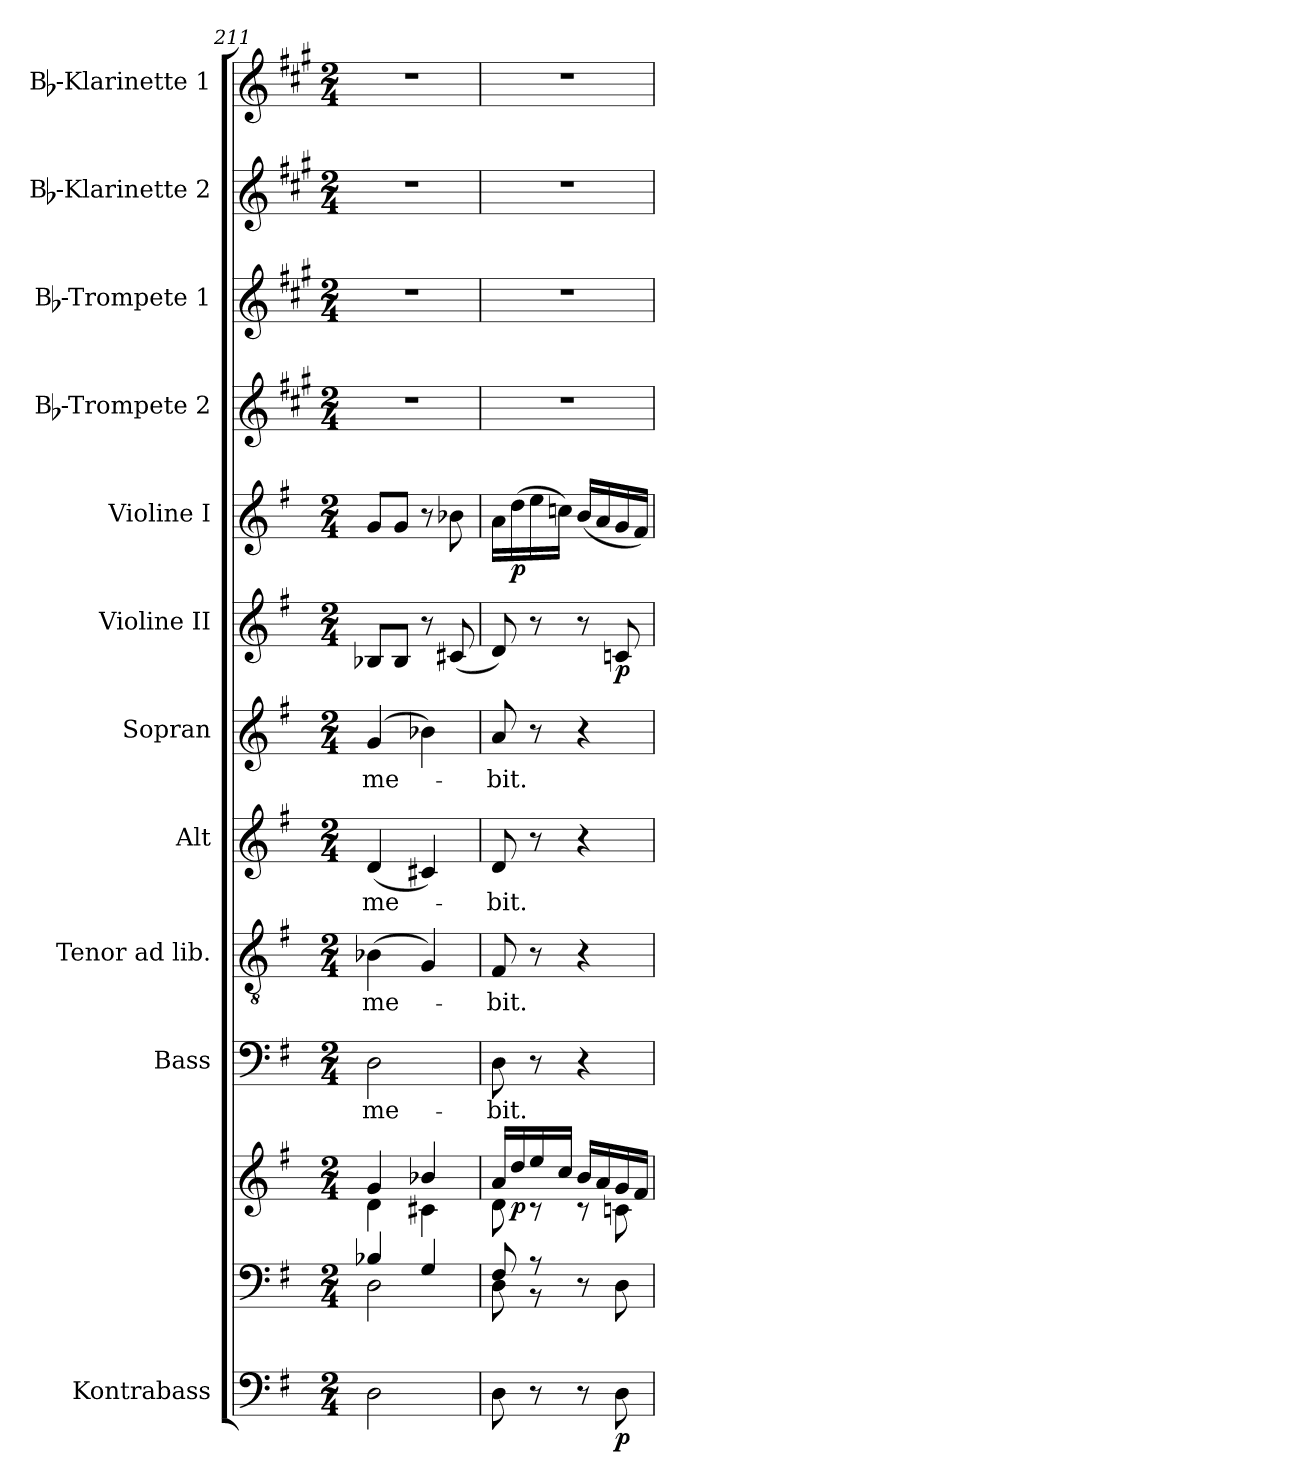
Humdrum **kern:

**kern	**dynam	**kern	**kern	**dynam	**kern	**text	**kern	**text	**kern	**text	**kern	**text	**kern	**dynam	**kern	**dynam	**kern	**kern	**kern	**kern
*part12	*part12	*part11	*part11	*part11	*part10	*part10	*part9	*part9	*part8	*part8	*part7	*part7	*part6	*part6	*part5	*part5	*part4	*part3	*part2	*part1
*staff13	*staff13	*staff12	*staff11	*staff11/12	*staff10	*staff10	*staff9	*staff9	*staff8	*staff8	*staff7	*staff7	*staff6	*staff6	*staff5	*staff5	*staff4	*staff3	*staff2	*staff1
*I"Kontrabass	*	*	*	*	*I"Bass	*	*I"Tenor ad lib.	*	*I"Alt	*	*I"Sopran	*	*I"Violine II	*	*I"Violine I	*	*I"Bb-Trompete 2	*I"Bb-Trompete 1	*I"Bb-Klarinette 2	*I"Bb-Klarinette 1
*I'Kb.	*	*	*	*	*I'B.	*	*I'T.	*	*I'A.	*	*I'S.	*	*I'Vl. II	*	*I'Vl. I	*	*I'Bb Trp. 2	*I'Bb Trp. 1	*I'Bb Kl. 2	*I'Bb Kl. 1
*clefF4	*	*clefF4	*clefG2	*	*clefF4	*	*clefGv2	*	*clefG2	*	*clefG2	*	*clefG2	*	*clefG2	*	*clefG2	*clefG2	*clefG2	*clefG2
*ITrd7c12	*	*	*	*	*	*	*	*	*	*	*	*	*	*	*	*	*ITrd1c2	*ITrd1c2	*ITrd1c2	*ITrd1c2
*k[f#]	*	*k[f#]	*k[f#]	*	*k[f#]	*	*k[f#]	*	*k[f#]	*	*k[f#]	*	*k[f#]	*	*k[f#]	*	*k[f#]	*k[f#]	*k[f#]	*k[f#]
*G:	*	*G:	*G:	*	*G:	*	*G:	*	*G:	*	*G:	*	*G:	*	*G:	*	*G:	*G:	*G:	*G:
*M2/4	*	*M2/4	*M2/4	*	*M2/4	*	*M2/4	*	*M2/4	*	*M2/4	*	*M2/4	*	*M2/4	*	*M2/4	*M2/4	*M2/4	*M2/4
=211	=211	=211	=211	=211	=211	=211	=211	=211	=211	=211	=211	=211	=211	=211	=211	=211	=211	=211	=211	=211
*	*	*^	*^	*	*	*	*	*	*	*	*	*	*	*	*	*	*	*	*	*
!	!	!	!	!	!	!	!	!LO:LY:b	!	!LO:LY:b	!	!LO:LY:b	!	!LO:LY:b	!	!	!	!	!	!	!	!
2DD\	.	4B-X/	2D\	4g/	4d\	.	2D\	-me-	(>4B-X\	-me-	(<4d/	-me-	(4g/	-me-	8B-X/L	.	8g/L	.	2r	2r	2r	2r
.	.	.	.	.	.	.	.	.	.	.	.	.	.	.	8B-/J	.	8g/J	.	.	.	.	.
.	.	4G/	.	4b-X/	4c#X\	.	.	.	4G/)	.	4c#X/)	.	4b-X\)	.	8r	.	8r	.	.	.	.	.
.	.	.	.	.	.	.	.	.	.	.	.	.	.	.	(<8c#X/	.	8b-X\	.	.	.	.	.
=212	=212	=212	=212	=212	=212	=212	=212	=212	=212	=212	=212	=212	=212	=212	=212	=212	=212	=212	=212	=212	=212	=212
!	!	!	!	!	!	!	!	!LO:LY:b	!	!LO:LY:b	!	!LO:LY:b	!	!LO:LY:b	!	!	!	!	!	!	!	!
8DD\	.	8F#/	8D\	16a/LL	8d\	.	8D\	-bit.	8F#/	-bit.	8d/	-bit.	8a/	-bit.	8d/)	.	16a\LL	.	2r	2r	2r	2r
!	!	!	!	!	!	!LO:DY:b	!	!	!	!	!	!	!	!	!	!	!	!LO:DY:b	!	!	!	!
.	.	.	.	16dd/	.	p	.	.	.	.	.	.	.	.	.	.	(>16dd\	p	.	.	.	.
8r	.	8r	8r	16ee/	8rc	.	8r	.	8r	.	8r	.	8r	.	8r	.	16ee\	.	.	.	.	.
.	.	.	.	16cc/JJ	.	.	.	.	.	.	.	.	.	.	.	.	16ccn\JJ)	.	.	.	.	.
8r	.	4ryy	8r	16b/LL	8rc	.	4r	.	4r	.	4r	.	4r	.	8r	.	(<16b/LL	.	.	.	.	.
.	.	.	.	16a/	.	.	.	.	.	.	.	.	.	.	.	.	16a/	.	.	.	.	.
!	!LO:DY:b	!	!	!	!	!	!	!	!	!	!	!	!	!	!	!LO:DY:b	!	!	!	!	!	!
8DD\	p	.	8D\	16g/	8cn\	.	.	.	.	.	.	.	.	.	8cn/	p	16g/	.	.	.	.	.
.	.	.	.	16f#/JJ	.	.	.	.	.	.	.	.	.	.	.	.	16f#/JJ)	.	.	.	.	.
*	*	*v	*v	*	*	*	*	*	*	*	*	*	*	*	*	*	*	*	*	*	*	*
*	*	*	*v	*v	*	*	*	*	*	*	*	*	*	*	*	*	*	*	*	*	*
=	=	=	=	=	=	=	=	=	=	=	=	=	=	=	=	=	=	=	=	=
*-	*-	*-	*-	*-	*-	*-	*-	*-	*-	*-	*-	*-	*-	*-	*-	*-	*-	*-	*-	*-
